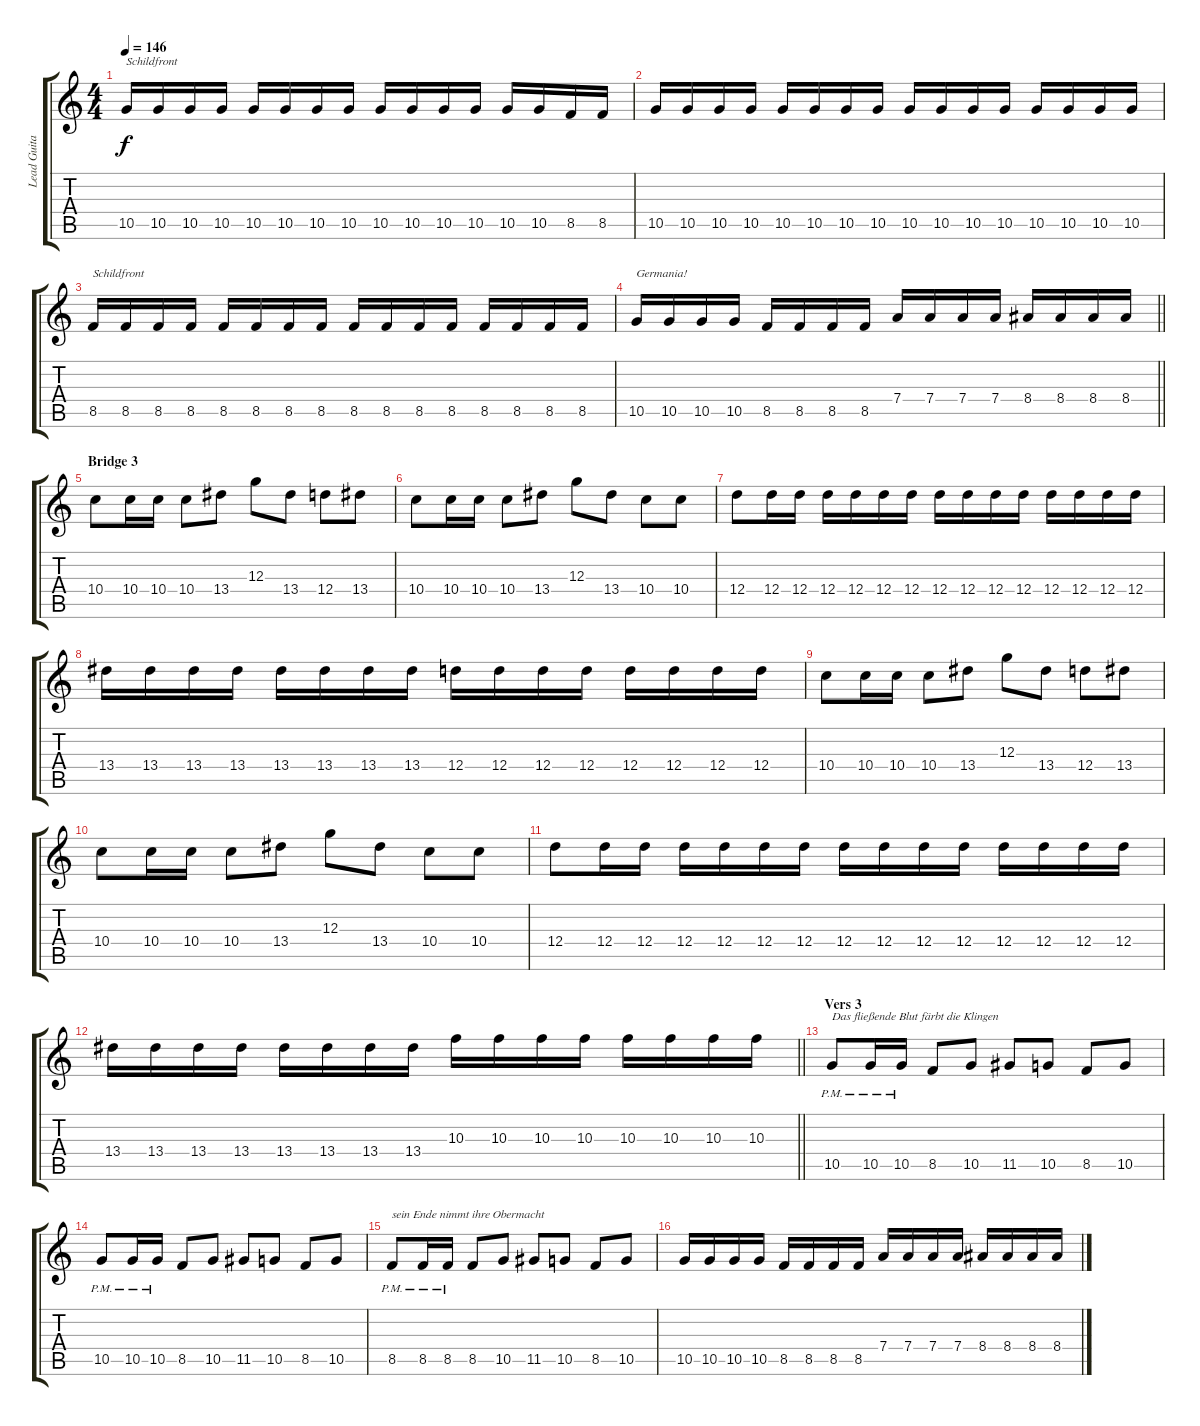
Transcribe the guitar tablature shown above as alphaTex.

\track ("Lead Guitar" "Lead Guita") {instrument distortionguitar}
\staff {score tabs}
\tuning (E4 B3 G3 D3 A2 E2) {hide}
\ts (4 4)
\tempo 146
\clef g2
\ks c
10.5.16{txt "Schildfront" dy f} 10.5.16 10.5.16 10.5.16 10.5.16 10.5.16 10.5.16 10.5.16 10.5.16 10.5.16 10.5.16 10.5.16 10.5.16 10.5.16 8.5.16 8.5.16 |
10.5.16 10.5.16 10.5.16 10.5.16 10.5.16 10.5.16 10.5.16 10.5.16 10.5.16 10.5.16 10.5.16 10.5.16 10.5.16 10.5.16 10.5.16 10.5.16 |
8.5.16{txt "Schildfront"} 8.5.16 8.5.16 8.5.16 8.5.16 8.5.16 8.5.16 8.5.16 8.5.16 8.5.16 8.5.16 8.5.16 8.5.16 8.5.16 8.5.16 8.5.16 |
\barLineRight lightlight
10.5.16{txt "Germania!"} 10.5.16 10.5.16 10.5.16 8.5.16 8.5.16 8.5.16 8.5.16 7.4.16 7.4.16 7.4.16 7.4.16 8.4.16 8.4.16 8.4.16 8.4.16 |
\section ("" "Bridge 3")
10.4.8 10.4.16 10.4.16 10.4.8 13.4.8 12.3.8 13.4.8 12.4.8 13.4.8 |
10.4.8 10.4.16 10.4.16 10.4.8 13.4.8 12.3.8 13.4.8 10.4.8 10.4.8 |
12.4.8 12.4.16 12.4.16 12.4.16 12.4.16 12.4.16 12.4.16 12.4.16 12.4.16 12.4.16 12.4.16 12.4.16 12.4.16 12.4.16 12.4.16 |
13.4.16 13.4.16 13.4.16 13.4.16 13.4.16 13.4.16 13.4.16 13.4.16 12.4.16 12.4.16 12.4.16 12.4.16 12.4.16 12.4.16 12.4.16 12.4.16 |
10.4.8 10.4.16 10.4.16 10.4.8 13.4.8 12.3.8 13.4.8 12.4.8 13.4.8 |
10.4.8 10.4.16 10.4.16 10.4.8 13.4.8 12.3.8 13.4.8 10.4.8 10.4.8 |
12.4.8 12.4.16 12.4.16 12.4.16 12.4.16 12.4.16 12.4.16 12.4.16 12.4.16 12.4.16 12.4.16 12.4.16 12.4.16 12.4.16 12.4.16 |
\barLineRight lightlight
13.4.16 13.4.16 13.4.16 13.4.16 13.4.16 13.4.16 13.4.16 13.4.16 10.3.16 10.3.16 10.3.16 10.3.16 10.3.16 10.3.16 10.3.16 10.3.16 |
\section ("" "Vers 3")
10.5{pm}.8{txt "Das fließende Blut färbt die Klingen"} 10.5{pm}.16 10.5{pm}.16 8.5.8 10.5.8 11.5.8 10.5.8 8.5.8 10.5.8 |
10.5{pm}.8 10.5{pm}.16 10.5{pm}.16 8.5.8 10.5.8 11.5.8 10.5.8 8.5.8 10.5.8 |
8.5{pm}.8{txt "sein Ende nimmt ihre Obermacht"} 8.5{pm}.16 8.5{pm}.16 8.5.8 10.5.8 11.5.8 10.5.8 8.5.8 10.5.8 |
10.5.16 10.5.16 10.5.16 10.5.16 8.5.16 8.5.16 8.5.16 8.5.16 7.4.16 7.4.16 7.4.16 7.4.16 8.4.16 8.4.16 8.4.16 8.4.16
